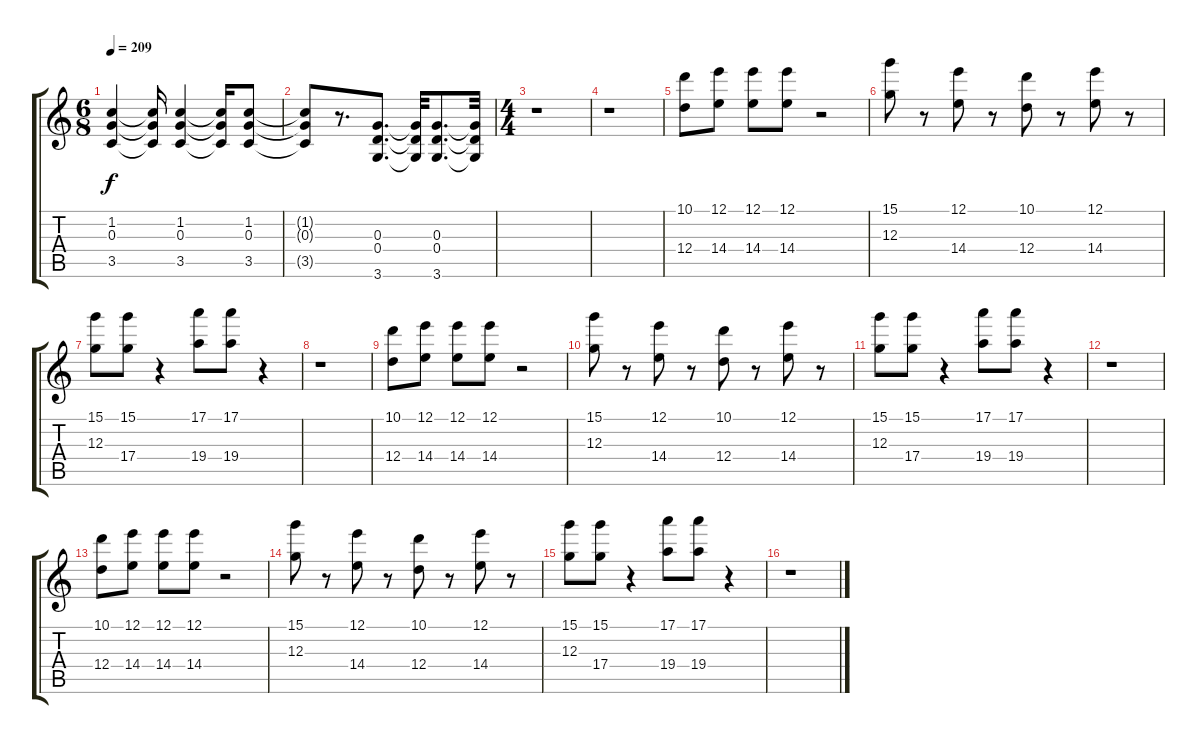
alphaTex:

\track "" {instrument overdrivenguitar}
\staff {score tabs}
\tuning (E4 B3 G3 D3 A2 E2) {hide}
\ts (6 8)
\tempo 209
\clef g2
\ks c
(1.2 0.3 3.5).4{dy f} (1.2{t} 0.3{t} 3.5{t}).16 (1.2 0.3 3.5).4 (1.2{t} 0.3{t} 3.5{t}).16 (1.2 0.3 3.5).8 |
(1.2{t} 0.3{t} 3.5{t}).8 r.8{d} (0.3 0.4 3.6).8{d} (0.3{t} 0.4{t} 3.6{t}).32 (0.3 0.4 3.6).8{d} (0.3{t} 0.4{t} 3.6{t}).32 |
\ts (4 4)
r.1 |
r.1 |
(10.1 12.4).8 (12.1 14.4).8 (12.1 14.4).8 (12.1 14.4).8 r.2 |
(15.1 12.3).8 r.8 (12.1 14.4).8 r.8 (10.1 12.4).8 r.8 (12.1 14.4).8 r.8 |
(15.1 12.3).8 (15.1 17.4).8 r.4 (17.1 19.4).8 (17.1 19.4).8 r.4 |
r.1 |
(10.1 12.4).8 (12.1 14.4).8 (12.1 14.4).8 (12.1 14.4).8 r.2 |
(15.1 12.3).8 r.8 (12.1 14.4).8 r.8 (10.1 12.4).8 r.8 (12.1 14.4).8 r.8 |
(15.1 12.3).8 (15.1 17.4).8 r.4 (17.1 19.4).8 (17.1 19.4).8 r.4 |
r.1 |
(10.1 12.4).8 (12.1 14.4).8 (12.1 14.4).8 (12.1 14.4).8 r.2 |
(15.1 12.3).8 r.8 (12.1 14.4).8 r.8 (10.1 12.4).8 r.8 (12.1 14.4).8 r.8 |
(15.1 12.3).8 (15.1 17.4).8 r.4 (17.1 19.4).8 (17.1 19.4).8 r.4 |
r.1
